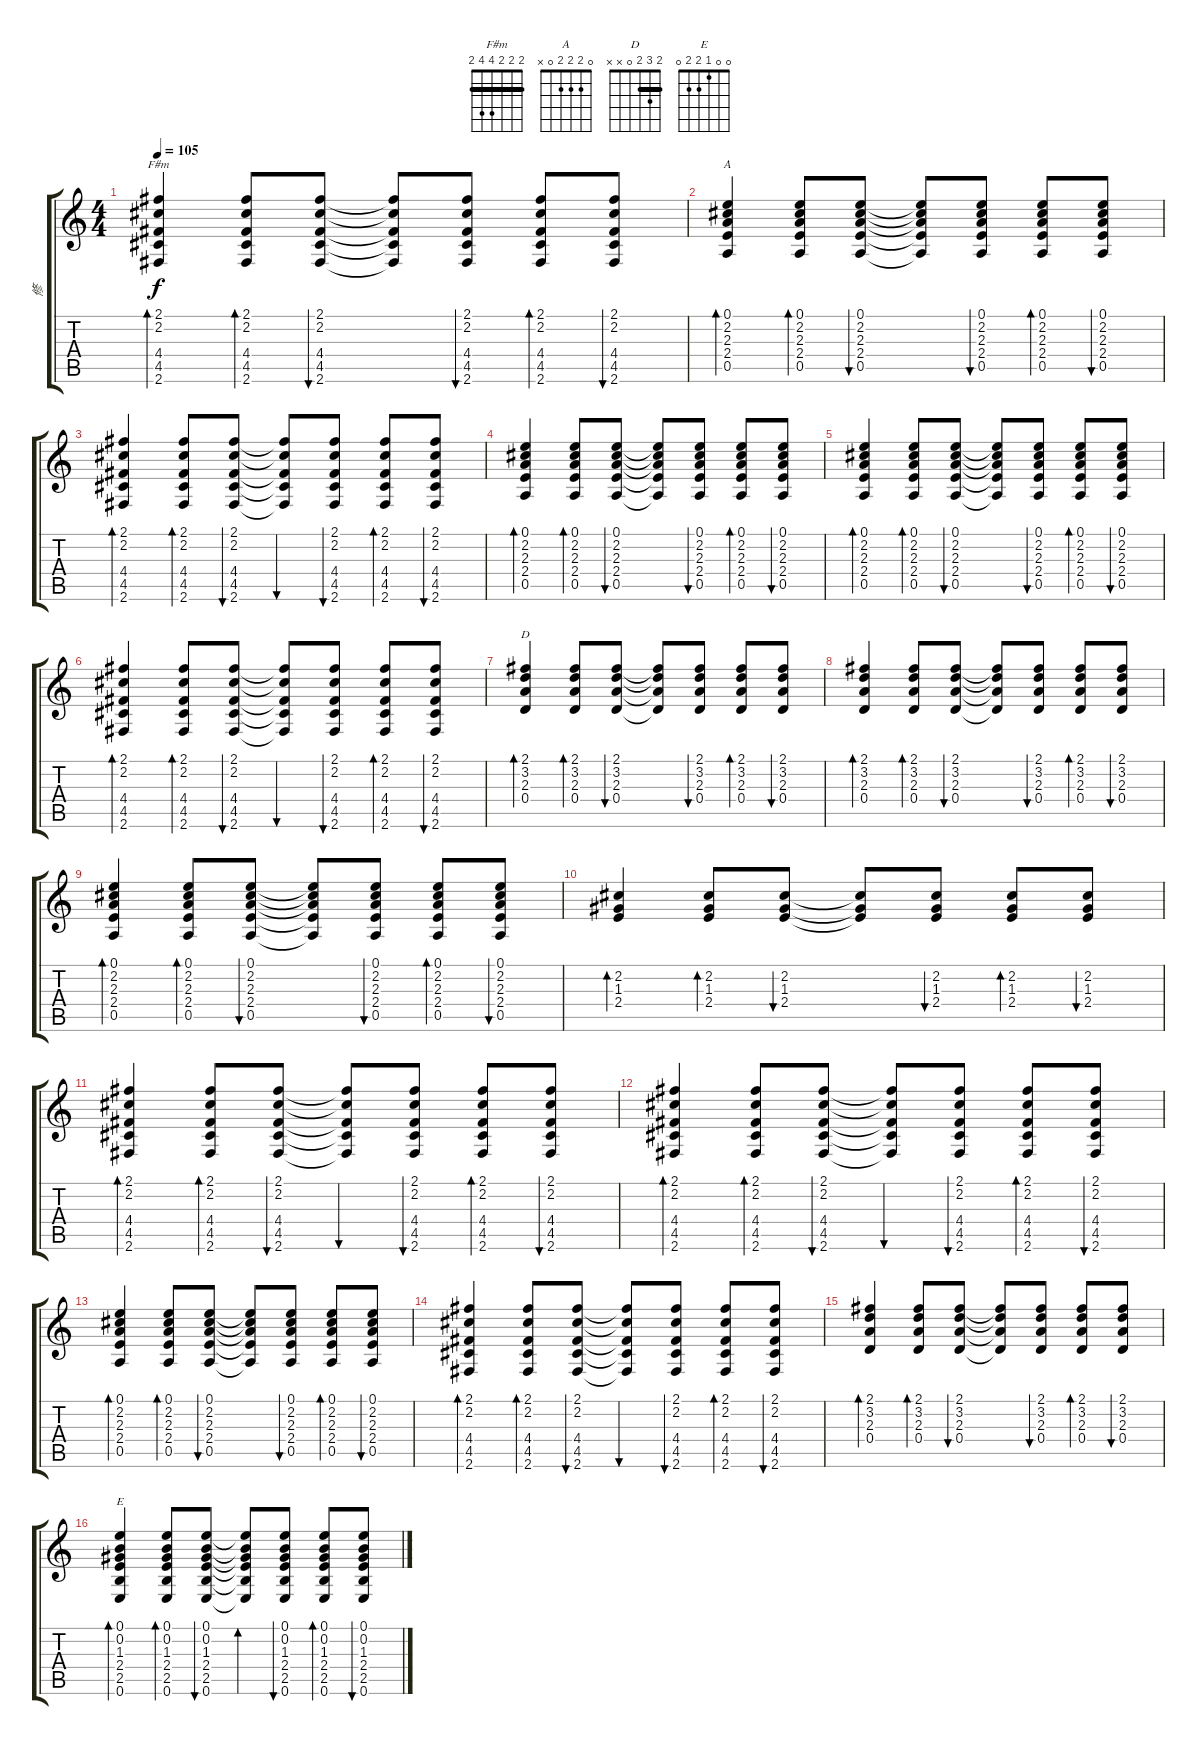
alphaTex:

\track ("修" "修") {instrument acousticguitarsteel}
\staff {score tabs}
\tuning (E4 B3 G3 D3 A2 E2) {hide}
\chord ("F#m" 2 2 2 4 4 2) {barre 2}
\chord ("A" 0 2 2 2 0 x)
\chord ("D" 2 3 2 0 x x) {barre 2}
\chord ("E" 0 0 1 2 2 0)
\ts (4 4)
\tempo 105
\clef g2
\ks c
(2.1 2.2 4.4 4.5 2.6).4{bd 60 ch "F#m" dy f} (2.1 2.2 4.4 4.5 2.6).8{bd 60} (2.1 2.2 4.4 4.5 2.6).8{bu 60} (2.1{t} 2.2{t} 4.4{t} 4.5{t} 2.6{t}).8 (2.1 2.2 4.4 4.5 2.6).8{bu 60} (2.1 2.2 4.4 4.5 2.6).8{bd 60} (2.1 2.2 4.4 4.5 2.6).8{bu 60} |
(0.1 2.2 2.3 2.4 0.5).4{bd 60 ch "A"} (0.1 2.2 2.3 2.4 0.5).8{bd 60} (0.1 2.2 2.3 2.4 0.5).8{bu 60} (0.1{t} 2.2{t} 2.3{t} 2.4{t} 0.5{t}).8 (0.1 2.2 2.3 2.4 0.5).8{bu 60} (0.1 2.2 2.3 2.4 0.5).8{bd 60} (0.1 2.2 2.3 2.4 0.5).8{bu 60} |
(2.1 2.2 4.4 4.5 2.6).4{bd 60} (2.1 2.2 4.4 4.5 2.6).8{bd 60} (2.1 2.2 4.4 4.5 2.6).8{bu 60} (2.1{t} 2.2{t} 4.4{t} 4.5{t} 2.6{t}).8{bu 60} (2.1 2.2 4.4 4.5 2.6).8{bu 60} (2.1 2.2 4.4 4.5 2.6).8{bd 60} (2.1 2.2 4.4 4.5 2.6).8{bu 60} |
(0.1 2.2 2.3 2.4 0.5).4{bd 60} (0.1 2.2 2.3 2.4 0.5).8{bd 60} (0.1 2.2 2.3 2.4 0.5).8{bu 60} (0.1{t} 2.2{t} 2.3{t} 2.4{t} 0.5{t}).8 (0.1 2.2 2.3 2.4 0.5).8{bu 60} (0.1 2.2 2.3 2.4 0.5).8{bd 60} (0.1 2.2 2.3 2.4 0.5).8{bu 60} |
(0.1 2.2 2.3 2.4 0.5).4{bd 60} (0.1 2.2 2.3 2.4 0.5).8{bd 60} (0.1 2.2 2.3 2.4 0.5).8{bu 60} (0.1{t} 2.2{t} 2.3{t} 2.4{t} 0.5{t}).8 (0.1 2.2 2.3 2.4 0.5).8{bu 60} (0.1 2.2 2.3 2.4 0.5).8{bd 60} (0.1 2.2 2.3 2.4 0.5).8{bu 60} |
(2.1 2.2 4.4 4.5 2.6).4{bd 60} (2.1 2.2 4.4 4.5 2.6).8{bd 60} (2.1 2.2 4.4 4.5 2.6).8{bu 60} (2.1{t} 2.2{t} 4.4{t} 4.5{t} 2.6{t}).8{bu 60} (2.1 2.2 4.4 4.5 2.6).8{bu 60} (2.1 2.2 4.4 4.5 2.6).8{bd 60} (2.1 2.2 4.4 4.5 2.6).8{bu 60} |
(2.1 3.2 2.3 0.4).4{bd 60 ch "D"} (2.1 3.2 2.3 0.4).8{bd 60} (2.1 3.2 2.3 0.4).8{bu 60} (2.1{t} 3.2{t} 2.3{t} 0.4{t}).8 (2.1 3.2 2.3 0.4).8{bu 60} (2.1 3.2 2.3 0.4).8{bd 60} (2.1 3.2 2.3 0.4).8{bu 60} |
(2.1 3.2 2.3 0.4).4{bd 60} (2.1 3.2 2.3 0.4).8{bd 60} (2.1 3.2 2.3 0.4).8{bu 60} (2.1{t} 3.2{t} 2.3{t} 0.4{t}).8 (2.1 3.2 2.3 0.4).8{bu 60} (2.1 3.2 2.3 0.4).8{bd 60} (2.1 3.2 2.3 0.4).8{bu 60} |
(0.1 2.2 2.3 2.4 0.5).4{bd 60} (0.1 2.2 2.3 2.4 0.5).8{bd 60} (0.1 2.2 2.3 2.4 0.5).8{bu 60} (0.1{t} 2.2{t} 2.3{t} 2.4{t} 0.5{t}).8 (0.1 2.2 2.3 2.4 0.5).8{bu 60} (0.1 2.2 2.3 2.4 0.5).8{bd 60} (0.1 2.2 2.3 2.4 0.5).8{bu 60} |
(2.2 1.3 2.4).4{bd 60} (2.2 1.3 2.4).8{bd 60} (2.2 1.3 2.4).8{bu 60} (2.2{t} 1.3{t} 2.4{t}).8 (2.2 1.3 2.4).8{bu 60} (2.2 1.3 2.4).8{bd 60} (2.2 1.3 2.4).8{bu 60} |
(2.1 2.2 4.4 4.5 2.6).4{bd 60} (2.1 2.2 4.4 4.5 2.6).8{bd 60} (2.1 2.2 4.4 4.5 2.6).8{bu 60} (2.1{t} 2.2{t} 4.4{t} 4.5{t} 2.6{t}).8{bu 60} (2.1 2.2 4.4 4.5 2.6).8{bu 60} (2.1 2.2 4.4 4.5 2.6).8{bd 60} (2.1 2.2 4.4 4.5 2.6).8{bu 60} |
(2.1 2.2 4.4 4.5 2.6).4{bd 60} (2.1 2.2 4.4 4.5 2.6).8{bd 60} (2.1 2.2 4.4 4.5 2.6).8{bu 60} (2.1{t} 2.2{t} 4.4{t} 4.5{t} 2.6{t}).8{bu 60} (2.1 2.2 4.4 4.5 2.6).8{bu 60} (2.1 2.2 4.4 4.5 2.6).8{bd 60} (2.1 2.2 4.4 4.5 2.6).8{bu 60} |
(0.1 2.2 2.3 2.4 0.5).4{bd 60} (0.1 2.2 2.3 2.4 0.5).8{bd 60} (0.1 2.2 2.3 2.4 0.5).8{bu 60} (0.1{t} 2.2{t} 2.3{t} 2.4{t} 0.5{t}).8 (0.1 2.2 2.3 2.4 0.5).8{bu 60} (0.1 2.2 2.3 2.4 0.5).8{bd 60} (0.1 2.2 2.3 2.4 0.5).8{bu 60} |
(2.1 2.2 4.4 4.5 2.6).4{bd 60} (2.1 2.2 4.4 4.5 2.6).8{bd 60} (2.1 2.2 4.4 4.5 2.6).8{bu 60} (2.1{t} 2.2{t} 4.4{t} 4.5{t} 2.6{t}).8{bu 60} (2.1 2.2 4.4 4.5 2.6).8{bu 60} (2.1 2.2 4.4 4.5 2.6).8{bd 60} (2.1 2.2 4.4 4.5 2.6).8{bu 60} |
(2.1 3.2 2.3 0.4).4{bd 60} (2.1 3.2 2.3 0.4).8{bd 60} (2.1 3.2 2.3 0.4).8{bu 60} (2.1{t} 3.2{t} 2.3{t} 0.4{t}).8 (2.1 3.2 2.3 0.4).8{bu 60} (2.1 3.2 2.3 0.4).8{bd 60} (2.1 3.2 2.3 0.4).8{bu 60} |
(0.1 0.2 1.3 2.4 2.5 0.6).4{bd 60 ch "E"} (0.1 0.2 1.3 2.4 2.5 0.6).8{bd 60} (0.1 0.2 1.3 2.4 2.5 0.6).8{bu 60} (0.1{t} 0.2{t} 1.3{t} 2.4{t} 2.5{t} 0.6{t}).8{bd 60} (0.1 0.2 1.3 2.4 2.5 0.6).8{bu 60} (0.1 0.2 1.3 2.4 2.5 0.6).8{bd 60} (0.1 0.2 1.3 2.4 2.5 0.6).8{bu 60}
